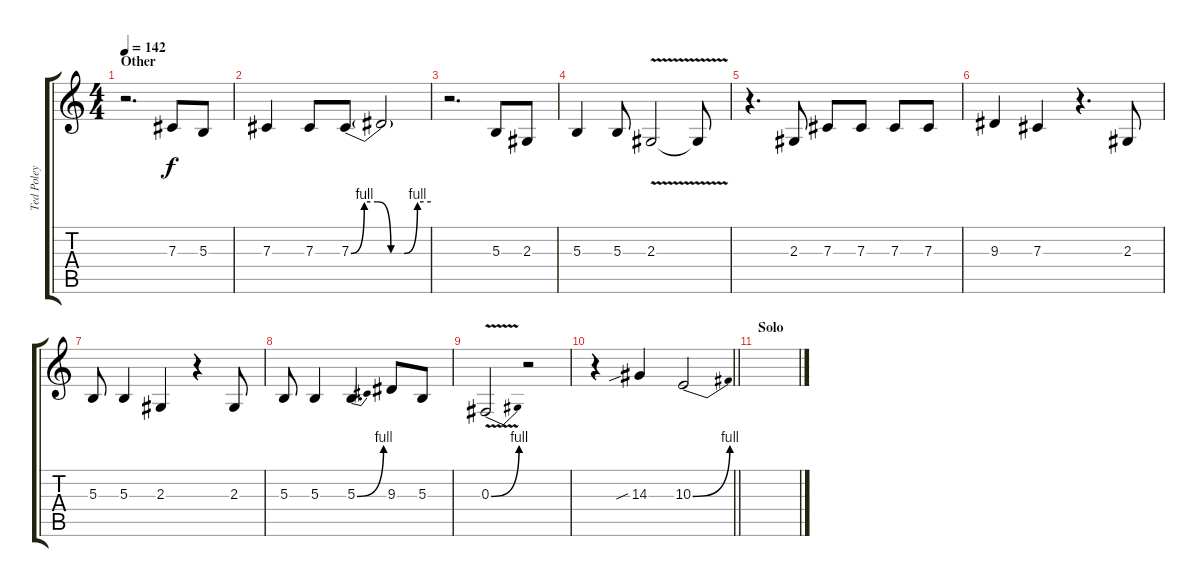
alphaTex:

\track ("Ted Poley" "Ted Poley") {instrument accordion}
\staff {score tabs}
\tuning (Eb4 Bb3 Gb3 Db3 Ab2 Eb2) {hide}
\ts (4 4)
\section ("" "Other")
\tempo 142
\clef g2
\ks c
r.2{d dy f instrument accordion} 7.3.8 5.3.8 |
7.3.4 7.3.8 7.3{be (custom 0 0 10 4 20 4 30 0 40 0 50 4 60 4)}.8 7.3{t}.2 |
r.2{d} 5.3.8 2.3.8 |
5.3.4 5.3.8 2.3{v}.2 2.3{t}.8 |
r.4{d} 2.3.8 7.3.8 7.3.8 7.3.8 7.3.8 |
9.3.4 7.3.4 r.4{d} 2.3.8 |
5.3.8 5.3.4 2.3.4 r.4 2.3.8 |
5.3.8 5.3.4 5.3{be (bend 0 0 60 4)}.4{d} 9.3.8 5.3.8 |
0.3{be (bend 0 0 60 4) v}.2 r.2 |
\barLineRight lightlight
r.4 14.3{sib}.4 10.3{be (bend 0 0 60 4)}.2 |
\section ("" "Solo")
